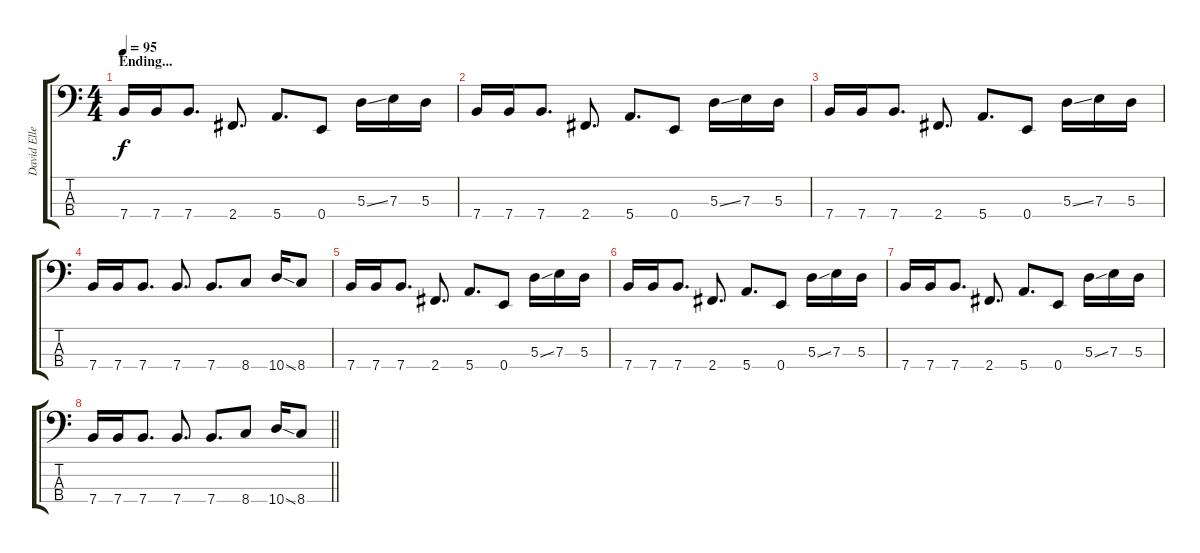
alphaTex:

\track ("David Ellefson" "David Elle") {instrument electricbasspick}
\staff {score tabs}
\tuning (G2 D2 A1 E1) {hide}
\ts (4 4)
\section ("" "Ending...")
\tempo 95
\clef f4
\ks c
7.4.16{dy f} 7.4.16 7.4.8{d} 2.4.8{d} 5.4.8{d} 0.4.8 5.3{ss}.16 7.3.16 5.3.16 |
7.4.16 7.4.16 7.4.8{d} 2.4.8{d} 5.4.8{d} 0.4.8 5.3{ss}.16 7.3.16 5.3.16 |
7.4.16 7.4.16 7.4.8{d} 2.4.8{d} 5.4.8{d} 0.4.8 5.3{ss}.16 7.3.16 5.3.16 |
7.4.16 7.4.16 7.4.8{d} 7.4.8{d} 7.4.8{d} 8.4.8 10.4{ss}.16 8.4.8 |
7.4.16 7.4.16 7.4.8{d} 2.4.8{d} 5.4.8{d} 0.4.8 5.3{ss}.16 7.3.16 5.3.16 |
7.4.16 7.4.16 7.4.8{d} 2.4.8{d} 5.4.8{d} 0.4.8 5.3{ss}.16 7.3.16 5.3.16 |
7.4.16 7.4.16 7.4.8{d} 2.4.8{d} 5.4.8{d} 0.4.8 5.3{ss}.16 7.3.16 5.3.16 |
\barLineRight lightlight
7.4.16 7.4.16 7.4.8{d} 7.4.8{d} 7.4.8{d} 8.4.8 10.4{ss}.16 8.4.8
